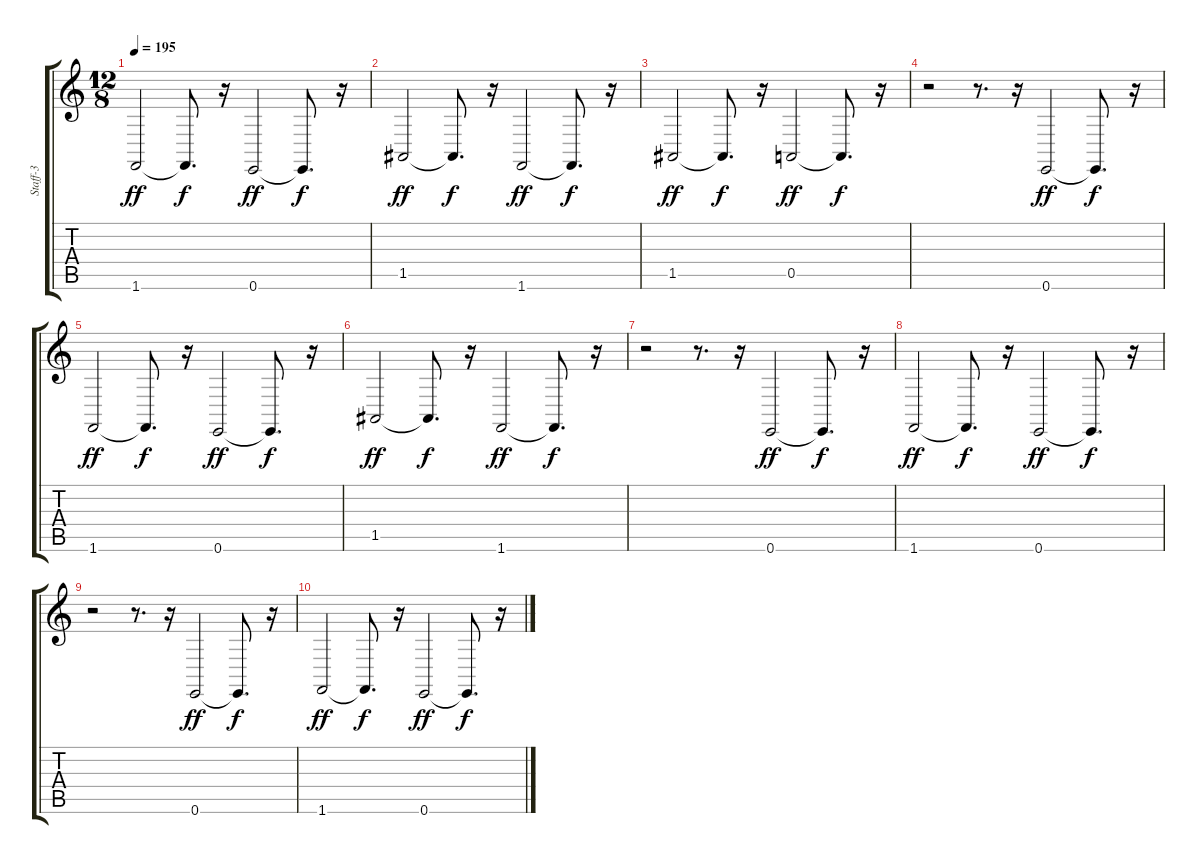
\track ("Staff-3" "Staff-3") {instrument tangoaccordion}
\staff {score tabs}
\tuning (E4 B3 G3 D3 A2 E2) {hide}
\ts (12 8)
\tempo 195
\clef g2
\ks c
1.6.2{dy ff} 1.6{t}.8{d dy f} r.16 0.6.2{dy ff} 0.6{t}.8{d dy f} r.16 |
1.5.2{dy ff} 1.5{t}.8{d dy f} r.16 1.6.2{dy ff} 1.6{t}.8{d dy f} r.16 |
1.5.2{dy ff} 1.5{t}.8{d dy f} r.16 0.5.2{dy ff} 0.5{t}.8{d dy f} r.16 |
r.2 r.8{d} r.16 0.6.2{dy ff} 0.6{t}.8{d dy f} r.16 |
1.6.2{dy ff} 1.6{t}.8{d dy f} r.16 0.6.2{dy ff} 0.6{t}.8{d dy f} r.16 |
1.5.2{dy ff} 1.5{t}.8{d dy f} r.16 1.6.2{dy ff} 1.6{t}.8{d dy f} r.16 |
r.2 r.8{d} r.16 0.6.2{dy ff} 0.6{t}.8{d dy f} r.16 |
1.6.2{dy ff} 1.6{t}.8{d dy f} r.16 0.6.2{dy ff} 0.6{t}.8{d dy f} r.16 |
r.2 r.8{d} r.16 0.6.2{dy ff} 0.6{t}.8{d dy f} r.16 |
1.6.2{dy ff} 1.6{t}.8{d dy f} r.16 0.6.2{dy ff} 0.6{t}.8{d dy f} r.16
